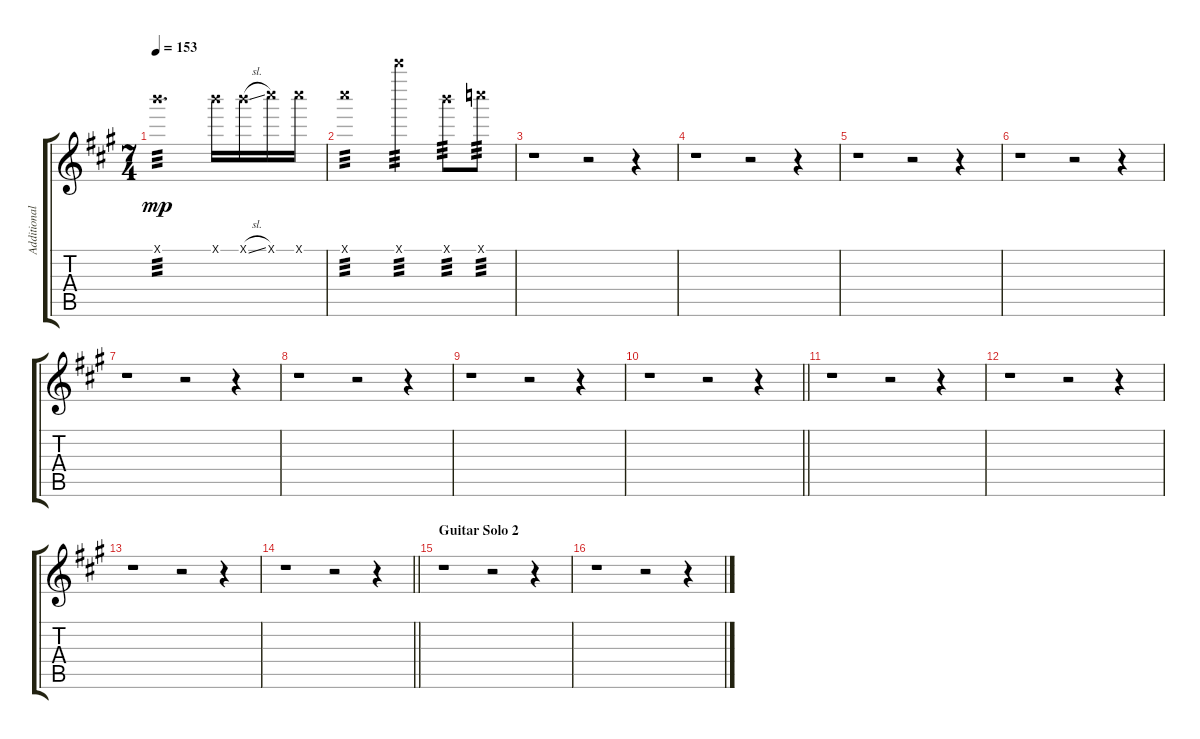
\track ("Additional Guitar" "Additional") {instrument acousticguitarnylon}
\staff {score tabs}
\tuning (E5 B4 G4 D4 A3 E3) {hide}
\ts (7 4)
\tempo 153
\clef g2
\ks a
7.1{x}.1{d tp 3 dy mp} 7.1{x}.16 7.1{sl x}.16 9.1{x}.16 9.1{x}.16 |
9.1{x}.1{tp 3} 21.1{x}.2{tp 3} 7.1{x}.8{tp 3} 8.1{x}.8{tp 3} |
r.1 r.2 r.4 |
r.1 r.2 r.4 |
r.1 r.2 r.4 |
r.1 r.2 r.4 |
r.1 r.2 r.4 |
r.1 r.2 r.4 |
r.1 r.2 r.4 |
\barLineRight lightlight
r.1 r.2 r.4 |
r.1 r.2 r.4 |
r.1 r.2 r.4 |
r.1 r.2 r.4 |
\barLineRight lightlight
r.1 r.2 r.4 |
\section ("" "Guitar Solo 2")
r.1 r.2 r.4 |
r.1 r.2 r.4
